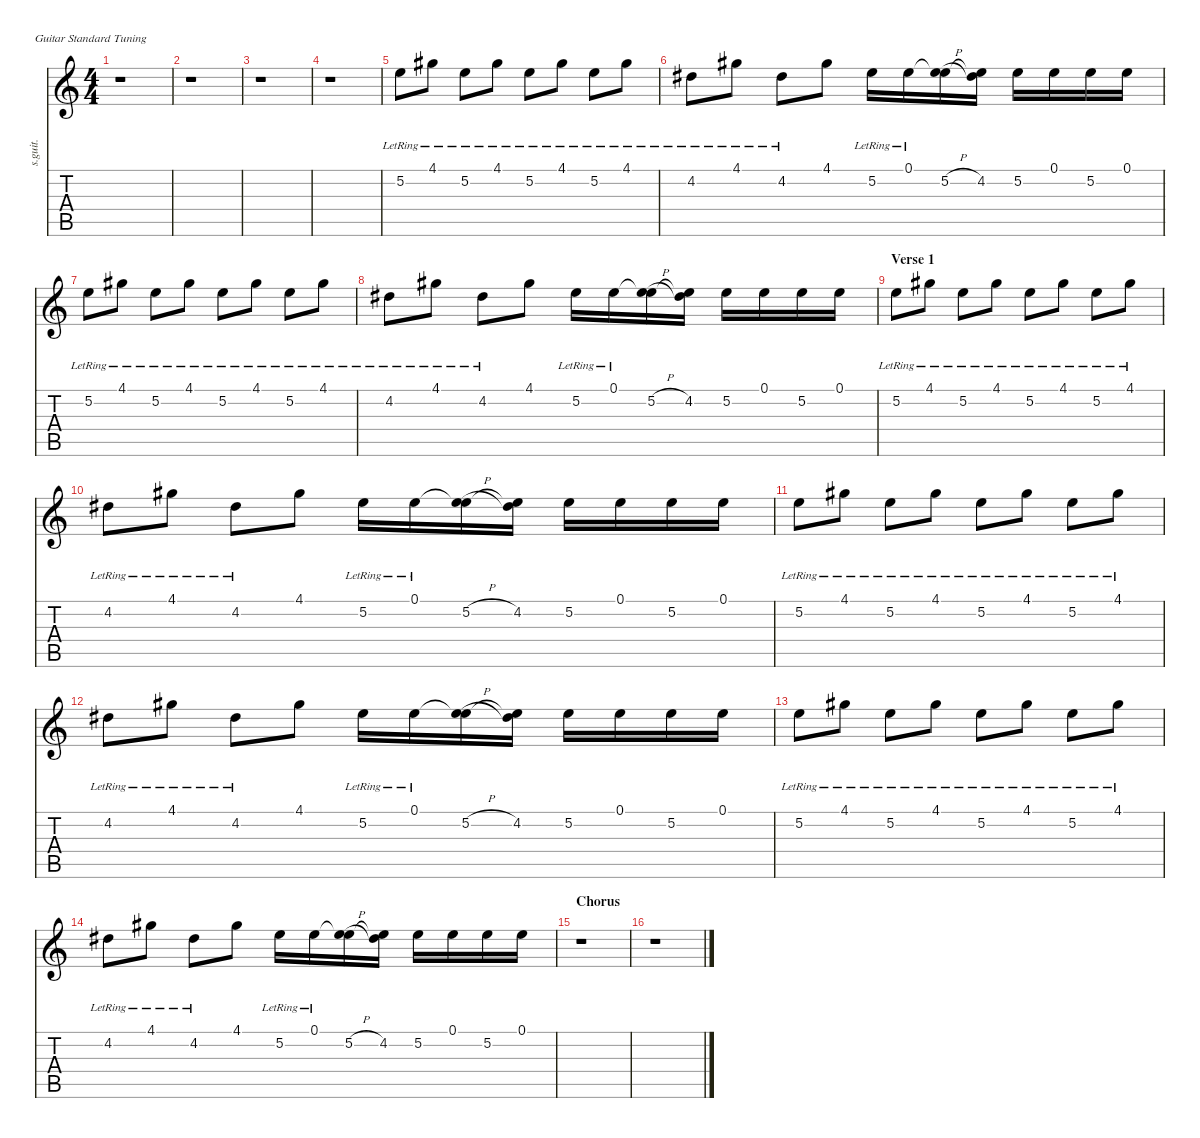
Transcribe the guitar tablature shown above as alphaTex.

\defaultSystemsLayout 4
\hideDynamics
\bracketExtendMode nobrackets
\track ("Joey Santiago (Right Guitar)" "s.guit.") {instrument distortionguitar}
\staff {score tabs}
\tuning (E4 B3 G3 D3 A2 E2)
\ts (4 4)
\beaming (8 2 2 2 2)
\tempo (81 hide)
\clef g2
\ks c
r.1{dy mf instrument distortionguitar} |
r.1 |
r.1 |
r.1 |
5.2{lr}.8{lyrics (0 "") lyrics (1 "") lyrics (2 "") lyrics (3 "") lyrics (4 "")} 4.1{lr acc #}.8{lyrics (0 "") lyrics (1 "") lyrics (2 "") lyrics (3 "") lyrics (4 "")} 5.2{lr}.8{lyrics (0 "") lyrics (1 "") lyrics (2 "") lyrics (3 "") lyrics (4 "")} 4.1{lr acc #}.8{lyrics (0 "") lyrics (1 "") lyrics (2 "") lyrics (3 "") lyrics (4 "")} 5.2{lr}.8{lyrics (0 "") lyrics (1 "") lyrics (2 "") lyrics (3 "") lyrics (4 "")} 4.1{lr acc #}.8{lyrics (0 "") lyrics (1 "") lyrics (2 "") lyrics (3 "") lyrics (4 "")} 5.2{lr}.8{lyrics (0 "") lyrics (1 "") lyrics (2 "") lyrics (3 "") lyrics (4 "")} 4.1{lr acc #}.8{lyrics (0 "") lyrics (1 "") lyrics (2 "") lyrics (3 "") lyrics (4 "")} |
4.2{lr acc #}.8{lyrics (0 "") lyrics (1 "") lyrics (2 "") lyrics (3 "") lyrics (4 "")} 4.1{lr acc #}.8{lyrics (0 "") lyrics (1 "") lyrics (2 "") lyrics (3 "") lyrics (4 "")} 4.2{lr acc #}.8{lyrics (0 "") lyrics (1 "") lyrics (2 "") lyrics (3 "") lyrics (4 "")} 4.1{acc #}.8{lyrics (0 "") lyrics (1 "") lyrics (2 "") lyrics (3 "") lyrics (4 "") dy f} 5.2{lr}.16{lyrics (0 "") lyrics (1 "") lyrics (2 "") lyrics (3 "") lyrics (4 "")} 0.1{lr}.16{lyrics (0 "") lyrics (1 "") lyrics (2 "") lyrics (3 "") lyrics (4 "")} (5.2{h} 0.1{t}).16{lyrics (0 "") lyrics (1 "") lyrics (2 "") lyrics (3 "") lyrics (4 "") dy mf} (0.1{t} 4.2{acc #}).16{lyrics (0 "") lyrics (1 "") lyrics (2 "") lyrics (3 "") lyrics (4 "")} 5.2.16{lyrics (0 "") lyrics (1 "") lyrics (2 "") lyrics (3 "") lyrics (4 "")} 0.1.16{lyrics (0 "") lyrics (1 "") lyrics (2 "") lyrics (3 "") lyrics (4 "") dy f} 5.2.16{lyrics (0 "") lyrics (1 "") lyrics (2 "") lyrics (3 "") lyrics (4 "") dy mf} 0.1.16{lyrics (0 "") lyrics (1 "") lyrics (2 "") lyrics (3 "") lyrics (4 "") dy f} |
5.2{lr}.8{lyrics (0 "") lyrics (1 "") lyrics (2 "") lyrics (3 "") lyrics (4 "") dy mf} 4.1{lr acc #}.8{lyrics (0 "") lyrics (1 "") lyrics (2 "") lyrics (3 "") lyrics (4 "")} 5.2{lr}.8{lyrics (0 "") lyrics (1 "") lyrics (2 "") lyrics (3 "") lyrics (4 "")} 4.1{lr acc #}.8{lyrics (0 "") lyrics (1 "") lyrics (2 "") lyrics (3 "") lyrics (4 "")} 5.2{lr}.8{lyrics (0 "") lyrics (1 "") lyrics (2 "") lyrics (3 "") lyrics (4 "")} 4.1{lr acc #}.8{lyrics (0 "") lyrics (1 "") lyrics (2 "") lyrics (3 "") lyrics (4 "")} 5.2{lr}.8{lyrics (0 "") lyrics (1 "") lyrics (2 "") lyrics (3 "") lyrics (4 "")} 4.1{lr acc #}.8{lyrics (0 "") lyrics (1 "") lyrics (2 "") lyrics (3 "") lyrics (4 "")} |
4.2{lr acc #}.8{lyrics (0 "") lyrics (1 "") lyrics (2 "") lyrics (3 "") lyrics (4 "")} 4.1{lr acc #}.8{lyrics (0 "") lyrics (1 "") lyrics (2 "") lyrics (3 "") lyrics (4 "")} 4.2{lr acc #}.8{lyrics (0 "") lyrics (1 "") lyrics (2 "") lyrics (3 "") lyrics (4 "")} 4.1{acc #}.8{lyrics (0 "") lyrics (1 "") lyrics (2 "") lyrics (3 "") lyrics (4 "") dy f} 5.2{lr}.16{lyrics (0 "") lyrics (1 "") lyrics (2 "") lyrics (3 "") lyrics (4 "")} 0.1{lr}.16{lyrics (0 "") lyrics (1 "") lyrics (2 "") lyrics (3 "") lyrics (4 "")} (5.2{h} 0.1{t}).16{lyrics (0 "") lyrics (1 "") lyrics (2 "") lyrics (3 "") lyrics (4 "") dy mf} (0.1{t} 4.2{acc #}).16{lyrics (0 "") lyrics (1 "") lyrics (2 "") lyrics (3 "") lyrics (4 "")} 5.2.16{lyrics (0 "") lyrics (1 "") lyrics (2 "") lyrics (3 "") lyrics (4 "")} 0.1.16{lyrics (0 "") lyrics (1 "") lyrics (2 "") lyrics (3 "") lyrics (4 "") dy f} 5.2.16{lyrics (0 "") lyrics (1 "") lyrics (2 "") lyrics (3 "") lyrics (4 "") dy mf} 0.1.16{lyrics (0 "") lyrics (1 "") lyrics (2 "") lyrics (3 "") lyrics (4 "") dy f} |
\section ("" "Verse 1")
5.2{lr}.8{lyrics (0 "") lyrics (1 "") lyrics (2 "") lyrics (3 "") lyrics (4 "") dy mf} 4.1{lr acc #}.8{lyrics (0 "") lyrics (1 "") lyrics (2 "") lyrics (3 "") lyrics (4 "")} 5.2{lr}.8{lyrics (0 "") lyrics (1 "") lyrics (2 "") lyrics (3 "") lyrics (4 "")} 4.1{lr acc #}.8{lyrics (0 "") lyrics (1 "") lyrics (2 "") lyrics (3 "") lyrics (4 "")} 5.2{lr}.8{lyrics (0 "") lyrics (1 "") lyrics (2 "") lyrics (3 "") lyrics (4 "")} 4.1{lr acc #}.8{lyrics (0 "") lyrics (1 "") lyrics (2 "") lyrics (3 "") lyrics (4 "")} 5.2{lr}.8{lyrics (0 "") lyrics (1 "") lyrics (2 "") lyrics (3 "") lyrics (4 "")} 4.1{lr acc #}.8{lyrics (0 "") lyrics (1 "") lyrics (2 "") lyrics (3 "") lyrics (4 "")} |
4.2{lr acc #}.8{lyrics (0 "") lyrics (1 "") lyrics (2 "") lyrics (3 "") lyrics (4 "")} 4.1{lr acc #}.8{lyrics (0 "") lyrics (1 "") lyrics (2 "") lyrics (3 "") lyrics (4 "")} 4.2{lr acc #}.8{lyrics (0 "") lyrics (1 "") lyrics (2 "") lyrics (3 "") lyrics (4 "")} 4.1{acc #}.8{lyrics (0 "") lyrics (1 "") lyrics (2 "") lyrics (3 "") lyrics (4 "") dy f} 5.2{lr}.16{lyrics (0 "") lyrics (1 "") lyrics (2 "") lyrics (3 "") lyrics (4 "")} 0.1{lr}.16{lyrics (0 "") lyrics (1 "") lyrics (2 "") lyrics (3 "") lyrics (4 "")} (5.2{h} 0.1{t}).16{lyrics (0 "") lyrics (1 "") lyrics (2 "") lyrics (3 "") lyrics (4 "") dy mf} (0.1{t} 4.2{acc #}).16{lyrics (0 "") lyrics (1 "") lyrics (2 "") lyrics (3 "") lyrics (4 "")} 5.2.16{lyrics (0 "") lyrics (1 "") lyrics (2 "") lyrics (3 "") lyrics (4 "")} 0.1.16{lyrics (0 "") lyrics (1 "") lyrics (2 "") lyrics (3 "") lyrics (4 "") dy f} 5.2.16{lyrics (0 "") lyrics (1 "") lyrics (2 "") lyrics (3 "") lyrics (4 "") dy mf} 0.1.16{lyrics (0 "") lyrics (1 "") lyrics (2 "") lyrics (3 "") lyrics (4 "") dy f} |
5.2{lr}.8{lyrics (0 "") lyrics (1 "") lyrics (2 "") lyrics (3 "") lyrics (4 "") dy mf} 4.1{lr acc #}.8{lyrics (0 "") lyrics (1 "") lyrics (2 "") lyrics (3 "") lyrics (4 "")} 5.2{lr}.8{lyrics (0 "") lyrics (1 "") lyrics (2 "") lyrics (3 "") lyrics (4 "")} 4.1{lr acc #}.8{lyrics (0 "") lyrics (1 "") lyrics (2 "") lyrics (3 "") lyrics (4 "")} 5.2{lr}.8{lyrics (0 "") lyrics (1 "") lyrics (2 "") lyrics (3 "") lyrics (4 "")} 4.1{lr acc #}.8{lyrics (0 "") lyrics (1 "") lyrics (2 "") lyrics (3 "") lyrics (4 "")} 5.2{lr}.8{lyrics (0 "") lyrics (1 "") lyrics (2 "") lyrics (3 "") lyrics (4 "")} 4.1{lr acc #}.8{lyrics (0 "") lyrics (1 "") lyrics (2 "") lyrics (3 "") lyrics (4 "")} |
4.2{lr acc #}.8{lyrics (0 "") lyrics (1 "") lyrics (2 "") lyrics (3 "") lyrics (4 "")} 4.1{lr acc #}.8{lyrics (0 "") lyrics (1 "") lyrics (2 "") lyrics (3 "") lyrics (4 "")} 4.2{lr acc #}.8{lyrics (0 "") lyrics (1 "") lyrics (2 "") lyrics (3 "") lyrics (4 "")} 4.1{acc #}.8{lyrics (0 "") lyrics (1 "") lyrics (2 "") lyrics (3 "") lyrics (4 "") dy f} 5.2{lr}.16{lyrics (0 "") lyrics (1 "") lyrics (2 "") lyrics (3 "") lyrics (4 "")} 0.1{lr}.16{lyrics (0 "") lyrics (1 "") lyrics (2 "") lyrics (3 "") lyrics (4 "")} (5.2{h} 0.1{t}).16{lyrics (0 "") lyrics (1 "") lyrics (2 "") lyrics (3 "") lyrics (4 "") dy mf} (0.1{t} 4.2{acc #}).16{lyrics (0 "") lyrics (1 "") lyrics (2 "") lyrics (3 "") lyrics (4 "")} 5.2.16{lyrics (0 "") lyrics (1 "") lyrics (2 "") lyrics (3 "") lyrics (4 "")} 0.1.16{lyrics (0 "") lyrics (1 "") lyrics (2 "") lyrics (3 "") lyrics (4 "") dy f} 5.2.16{lyrics (0 "") lyrics (1 "") lyrics (2 "") lyrics (3 "") lyrics (4 "") dy mf} 0.1.16{lyrics (0 "") lyrics (1 "") lyrics (2 "") lyrics (3 "") lyrics (4 "") dy f} |
5.2{lr}.8{lyrics (0 "") lyrics (1 "") lyrics (2 "") lyrics (3 "") lyrics (4 "") dy mf} 4.1{lr acc #}.8{lyrics (0 "") lyrics (1 "") lyrics (2 "") lyrics (3 "") lyrics (4 "")} 5.2{lr}.8{lyrics (0 "") lyrics (1 "") lyrics (2 "") lyrics (3 "") lyrics (4 "")} 4.1{lr acc #}.8{lyrics (0 "") lyrics (1 "") lyrics (2 "") lyrics (3 "") lyrics (4 "")} 5.2{lr}.8{lyrics (0 "") lyrics (1 "") lyrics (2 "") lyrics (3 "") lyrics (4 "")} 4.1{lr acc #}.8{lyrics (0 "") lyrics (1 "") lyrics (2 "") lyrics (3 "") lyrics (4 "")} 5.2{lr}.8{lyrics (0 "") lyrics (1 "") lyrics (2 "") lyrics (3 "") lyrics (4 "")} 4.1{lr acc #}.8{lyrics (0 "") lyrics (1 "") lyrics (2 "") lyrics (3 "") lyrics (4 "")} |
4.2{lr acc #}.8{lyrics (0 "") lyrics (1 "") lyrics (2 "") lyrics (3 "") lyrics (4 "")} 4.1{lr acc #}.8{lyrics (0 "") lyrics (1 "") lyrics (2 "") lyrics (3 "") lyrics (4 "")} 4.2{lr acc #}.8{lyrics (0 "") lyrics (1 "") lyrics (2 "") lyrics (3 "") lyrics (4 "")} 4.1{acc #}.8{lyrics (0 "") lyrics (1 "") lyrics (2 "") lyrics (3 "") lyrics (4 "") dy f} 5.2{lr}.16{lyrics (0 "") lyrics (1 "") lyrics (2 "") lyrics (3 "") lyrics (4 "")} 0.1{lr}.16{lyrics (0 "") lyrics (1 "") lyrics (2 "") lyrics (3 "") lyrics (4 "")} (5.2{h} 0.1{t}).16{lyrics (0 "") lyrics (1 "") lyrics (2 "") lyrics (3 "") lyrics (4 "") dy mf} (0.1{t} 4.2{acc #}).16{lyrics (0 "") lyrics (1 "") lyrics (2 "") lyrics (3 "") lyrics (4 "")} 5.2.16{lyrics (0 "") lyrics (1 "") lyrics (2 "") lyrics (3 "") lyrics (4 "")} 0.1.16{lyrics (0 "") lyrics (1 "") lyrics (2 "") lyrics (3 "") lyrics (4 "") dy f} 5.2.16{lyrics (0 "") lyrics (1 "") lyrics (2 "") lyrics (3 "") lyrics (4 "") dy mf} 0.1.16{lyrics (0 "") lyrics (1 "") lyrics (2 "") lyrics (3 "") lyrics (4 "") dy f} |
\section ("" "Chorus")
r.1 |
r.1
